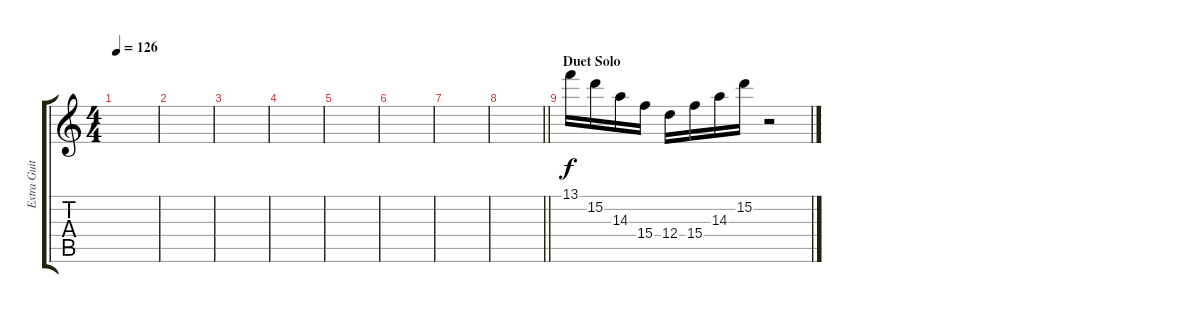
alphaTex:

\track ("Extra Guitar" "Extra Guit") {instrument distortionguitar}
\staff {score tabs}
\tuning (E4 B3 G3 D3 A2 D2) {hide}
\ts (4 4)
\tempo 126
\clef g2
\ks c
|
|
|
|
|
|
|
\barLineRight lightlight
|
\section ("" "Duet Solo")
13.1.16{volume 12 balance 14} 15.2.16 14.3.16 15.4.16 12.4.16 15.4.16 14.3.16 15.2.16 r.2
